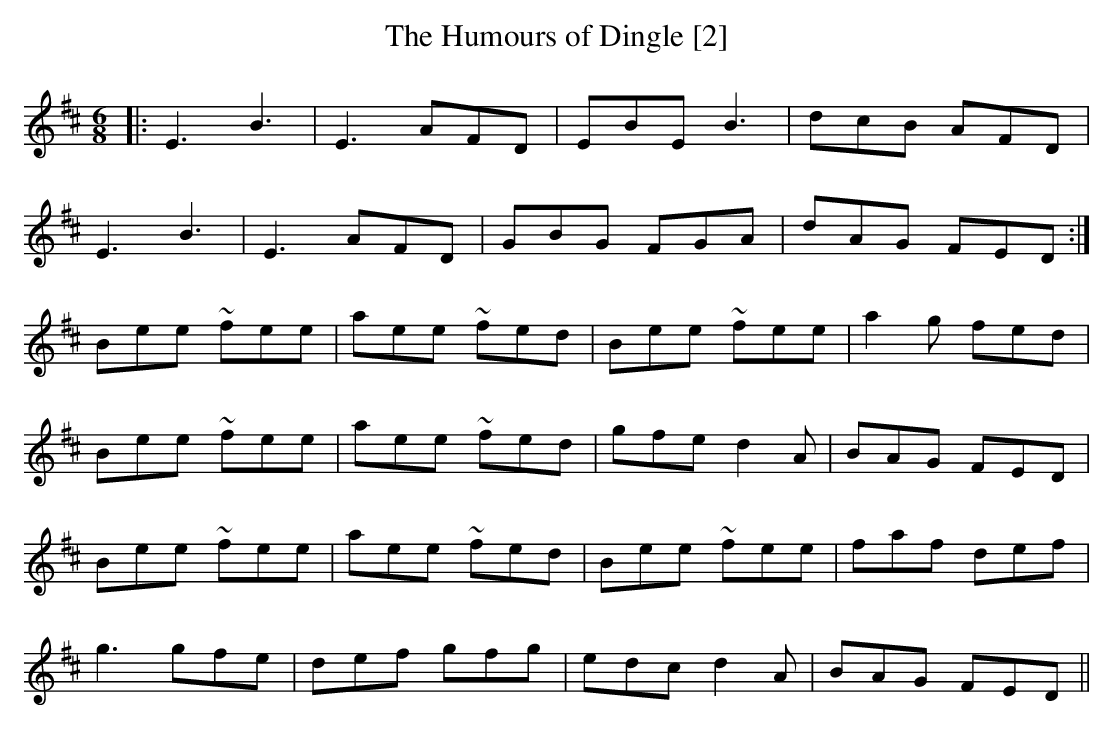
X:1
T: Humours of Dingle [2], The
M: 6/8
L: 1/8
K: Edor
|:E3B3|E3 AFD|EBE B3|dcB AFD|
E3B3|E3 AFD|GBG FGA|dAG FED:|
Bee ~fee|aee ~fed|Bee ~fee|a2g fed|
Bee ~fee|aee ~fed|gfe d2A|BAG FED|
Bee ~fee|aee ~fed|Bee ~fee|faf def|
g3 gfe|def gfg|edc d2A|BAG FED||
